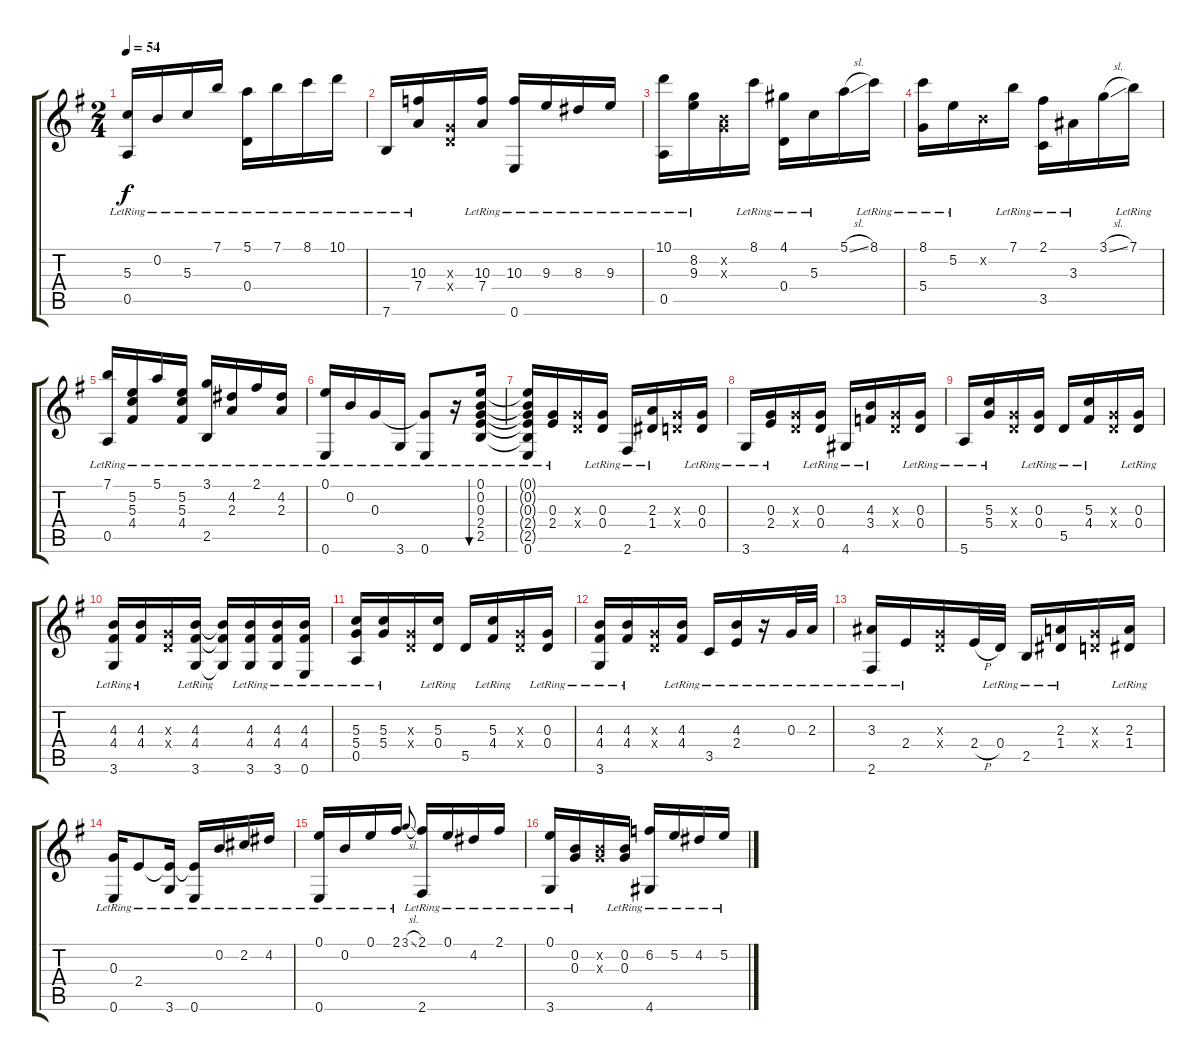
\track "" {instrument acousticguitarnylon}
\staff {score tabs}
\tuning (E4 B3 G3 D3 A2 E2) {hide}
\ts (2 4)
\tempo 54
\clef g2
\ks g
(5.3{lr} 0.5{lr}).16{dy f} 0.2{lr}.16 5.3{lr}.16 7.1{lr}.16 (5.1{lr} 0.4{lr}).16 7.1{lr}.16 8.1{lr}.16 10.1{lr}.16 |
7.6{lr}.16 (10.3{lr} 7.4{lr}).16 (0.3{x} 0.4{x}).16 (10.3{lr} 7.4{lr}).16 (10.3{lr} 0.6{lr}).16 9.3{lr}.16 8.3{lr}.16 9.3{lr}.16 |
(10.1{lr} 0.5{lr}).16 (8.2{lr} 9.3{lr}).16 (0.2{x} 0.3{x}).16 8.1{lr}.16 (4.1{lr} 0.4{lr}).16 5.3{lr}.16 5.1{sl}.16 8.1{lr}.16 |
(8.1{lr} 5.4{lr}).16 5.2{lr}.16 0.2{x}.16 7.1{lr}.16 (2.1{lr} 3.5{lr}).16 3.3{lr}.16 3.1{sl}.16 7.1{lr}.16 |
(7.1{lr} 0.5{lr}).16 (5.2{lr} 5.3{lr} 4.4{lr}).16 5.1{lr}.16 (5.2{lr} 5.3{lr} 4.4{lr}).16 (3.1{lr} 2.5{lr}).16 (4.2{lr} 2.3{lr}).16 2.1{lr}.16 (4.2{lr} 2.3{lr}).16 |
(0.1{lr} 0.6{lr}).16 0.2{lr}.16 0.3{lr}.16 3.6{lr}.16 (0.3{t} 0.6{lr}).8 r.16 (0.1{lr} 0.2{lr} 0.3{lr} 2.4{lr} 2.5{lr}).16{bu 120} |
(0.1{t} 0.2{t} 0.3{t} 2.4{t} 2.5{t} 0.6{lr}).16 (0.3{lr} 2.4{lr}).16 (0.3{x} 0.4{x}).16 (0.3{lr} 0.4{lr}).16 2.6{lr}.16 (2.3{lr} 1.4{lr}).16 (0.3{x} 0.4{x}).16 (0.3{lr} 0.4{lr}).16 |
3.6{lr}.16 (0.3{lr} 2.4{lr}).16 (0.3{x} 0.4{x}).16 (0.3{lr} 0.4).16 4.6{lr}.16 (4.3{lr} 3.4{lr}).16 (0.3{x} 0.4{x}).16 (0.3{lr} 0.4{lr}).16 |
5.6{lr}.16 (5.3{lr} 5.4{lr}).16 (0.3{x} 0.4{x}).16 (0.3{lr} 0.4{lr}).16 5.5{lr}.16 (5.3{lr} 4.4{lr}).16 (0.3{x} 0.4{x}).16 (0.3{lr} 0.4{lr}).16 |
(4.3{lr} 4.4{lr} 3.6{lr}).16 (4.3{lr} 4.4{lr}).16 (0.3{x} 0.4{x}).16 (4.3{lr} 4.4{lr} 3.6{lr}).16 (4.3{t} 4.4{t} 3.6{t}).16 (4.3{lr} 4.4{lr} 3.6{lr}).16 (4.3{lr} 4.4{lr} 3.6{lr}).16 (4.3{lr} 4.4{lr} 0.6{lr}).16 |
(5.3{lr} 5.4{lr} 0.5{lr}).16 (5.3{lr} 5.4{lr}).16 (0.3{x} 0.4{x}).16 (5.3{lr} 0.4{lr}).16 5.5.16 (5.3{lr} 4.4{lr}).16 (0.3{x} 0.4{x}).16 (0.3{lr} 0.4{lr}).16 |
(4.3{lr} 4.4{lr} 3.6{lr}).16 (4.3{lr} 4.4{lr}).16 (0.3{x} 0.4{x}).16 (4.3{lr} 4.4{lr}).16 3.5{lr}.16 (4.3{lr} 2.4{lr}).16 r.16 0.3{lr}.32 2.3{lr}.32 |
(3.3{lr} 2.6{lr}).16 2.4{lr}.16 (0.3{x} 0.4{x}).16 2.4{h}.32 0.4{lr}.32 2.5{lr}.16 (2.3{lr} 1.4{lr}).16 (0.3{x} 0.4{x}).16 (2.3{lr} 1.4{lr}).16 |
(0.3{lr} 0.6{lr}).16 2.4{lr}.8 (2.4{t} 3.6{lr}).16 (2.4{t} 0.6{lr}).16 0.2{lr}.16 2.2{lr}.16 4.2{lr}.16 |
(0.1{lr} 0.6{lr}).16 0.2{lr}.16 0.1{lr}.16 2.1{lr}.16 3.1{sl}.8{gr onbeat} (2.1{lr} 2.6{lr}).16 0.1{lr}.16 4.2{lr}.16 2.1{lr}.16 |
(0.1{lr} 3.6{lr}).16 (0.2{lr} 0.3{lr}).16 (0.2{x} 0.3{x}).16 (0.2{lr} 0.3{lr}).16 (6.2{lr} 4.6{lr}).16 5.2{lr}.16 4.2{lr}.16 5.2{lr}.16
